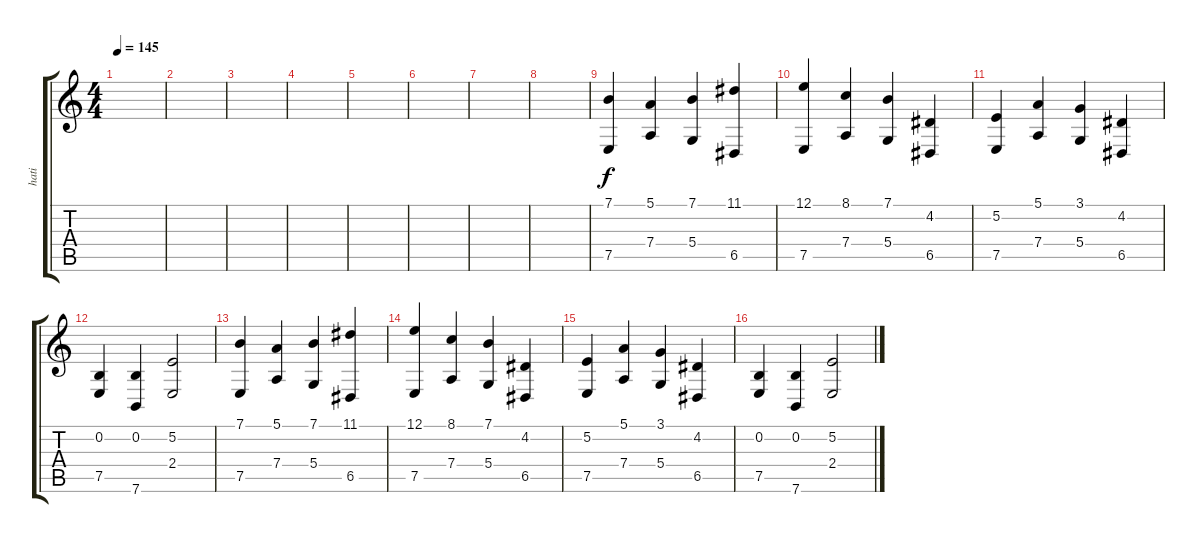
\track ("hati" "hati") {instrument stringensemble1}
\staff {score tabs}
\tuning (E4 B3 G3 D3 A2 E2) {hide}
\ts (4 4)
\tempo 145
\clef g2
\ks c
|
|
|
|
|
|
|
|
(7.1 7.5).4 (5.1 7.4).4 (7.1 5.4).4 (11.1 6.5).4 |
(12.1 7.5).4 (8.1 7.4).4 (7.1 5.4).4 (4.2 6.5).4 |
(5.2 7.5).4 (5.1 7.4).4 (3.1 5.4).4 (4.2 6.5).4 |
(0.2 7.5).4 (0.2 7.6).4 (5.2 2.4).2 |
(7.1 7.5).4 (5.1 7.4).4 (7.1 5.4).4 (11.1 6.5).4 |
(12.1 7.5).4 (8.1 7.4).4 (7.1 5.4).4 (4.2 6.5).4 |
(5.2 7.5).4 (5.1 7.4).4 (3.1 5.4).4 (4.2 6.5).4 |
(0.2 7.5).4 (0.2 7.6).4 (5.2 2.4).2
